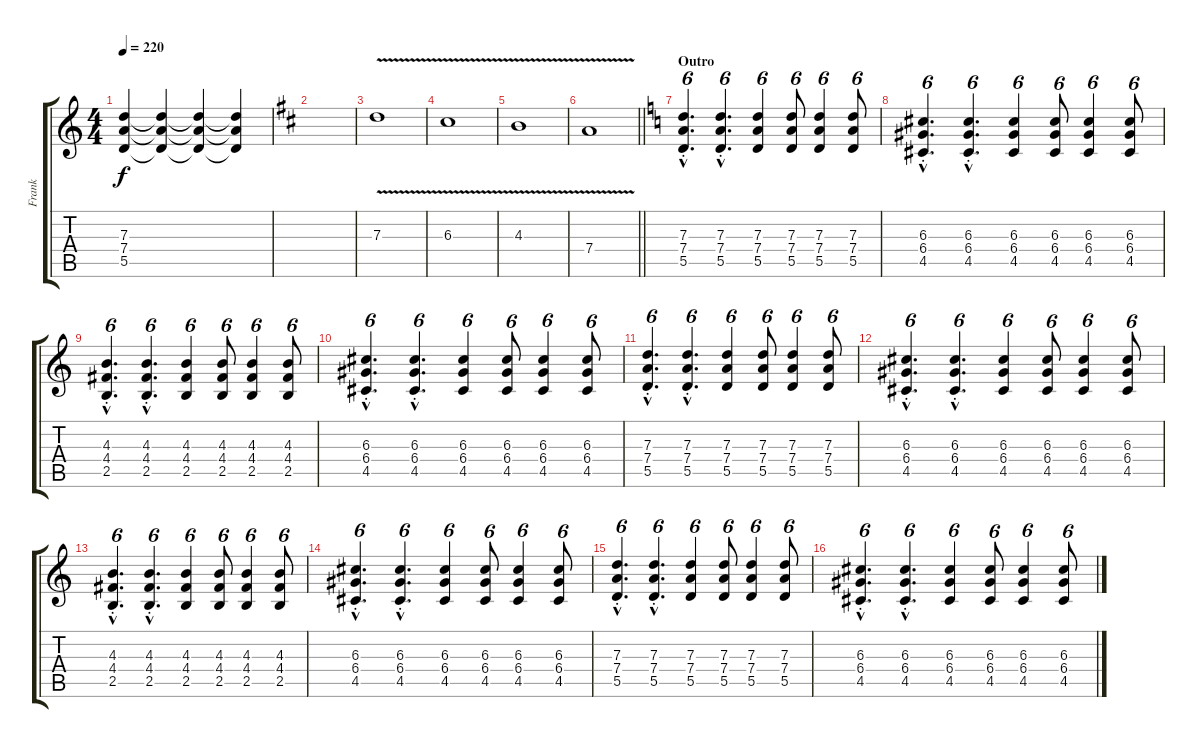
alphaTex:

\track ("Frank" "Frank") {instrument distortionguitar}
\staff {score tabs}
\tuning (E4 B3 G3 D3 A2 E2) {hide}
\ts (4 4)
\tempo 220
\clef g2
\ks c
(7.3{t} 7.4{t} 5.5{t}).4{dy f} (7.3{t} 7.4{t} 5.5{t}).4 (7.3{t} 7.4{t} 5.5{t}).4 (7.3{t} 7.4{t} 5.5{t}).4 |
\ks d
|
7.3{v}.1 |
6.3{v}.1 |
4.3{v}.1 |
\barLineRight lightlight
7.4{v}.1 |
\section ("" "Outro")
\ks c
(7.3{hac st} 7.4{hac st} 5.5{hac st}).4{d tu (6 4)} (7.3{hac st} 7.4{hac st} 5.5{hac st}).4{d tu (6 4)} (7.3 7.4 5.5).4{tu (6 4)} (7.3 7.4 5.5).8{tu (6 4)} (7.3 7.4 5.5).4{tu (6 4)} (7.3 7.4 5.5).8{tu (6 4)} |
(6.3{hac st} 6.4{hac st} 4.5{hac st}).4{d tu (6 4)} (6.3{hac st} 6.4{hac st} 4.5{hac st}).4{d tu (6 4)} (6.3 6.4 4.5).4{tu (6 4)} (6.3 6.4 4.5).8{tu (6 4)} (6.3 6.4 4.5).4{tu (6 4)} (6.3 6.4 4.5).8{tu (6 4)} |
(4.3{hac st} 4.4{hac st} 2.5{hac st}).4{d tu (6 4)} (4.3{hac st} 4.4{hac st} 2.5{hac st}).4{d tu (6 4)} (4.3 4.4 2.5).4{tu (6 4)} (4.3 4.4 2.5).8{tu (6 4)} (4.3 4.4 2.5).4{tu (6 4)} (4.3 4.4 2.5).8{tu (6 4)} |
(6.3{hac st} 6.4{hac st} 4.5{hac st}).4{d tu (6 4)} (6.3{hac st} 6.4{hac st} 4.5{hac st}).4{d tu (6 4)} (6.3 6.4 4.5).4{tu (6 4)} (6.3 6.4 4.5).8{tu (6 4)} (6.3 6.4 4.5).4{tu (6 4)} (6.3 6.4 4.5).8{tu (6 4)} |
(7.3{hac st} 7.4{hac st} 5.5{hac st}).4{d tu (6 4)} (7.3{hac st} 7.4{hac st} 5.5{hac st}).4{d tu (6 4)} (7.3 7.4 5.5).4{tu (6 4)} (7.3 7.4 5.5).8{tu (6 4)} (7.3 7.4 5.5).4{tu (6 4)} (7.3 7.4 5.5).8{tu (6 4)} |
(6.3{hac st} 6.4{hac st} 4.5{hac st}).4{d tu (6 4)} (6.3{hac st} 6.4{hac st} 4.5{hac st}).4{d tu (6 4)} (6.3 6.4 4.5).4{tu (6 4)} (6.3 6.4 4.5).8{tu (6 4)} (6.3 6.4 4.5).4{tu (6 4)} (6.3 6.4 4.5).8{tu (6 4)} |
(4.3{hac st} 4.4{hac st} 2.5{hac st}).4{d tu (6 4)} (4.3{hac st} 4.4{hac st} 2.5{hac st}).4{d tu (6 4)} (4.3 4.4 2.5).4{tu (6 4)} (4.3 4.4 2.5).8{tu (6 4)} (4.3 4.4 2.5).4{tu (6 4)} (4.3 4.4 2.5).8{tu (6 4)} |
(6.3{hac st} 6.4{hac st} 4.5{hac st}).4{d tu (6 4)} (6.3{hac st} 6.4{hac st} 4.5{hac st}).4{d tu (6 4)} (6.3 6.4 4.5).4{tu (6 4)} (6.3 6.4 4.5).8{tu (6 4)} (6.3 6.4 4.5).4{tu (6 4)} (6.3 6.4 4.5).8{tu (6 4)} |
(7.3{hac st} 7.4{hac st} 5.5{hac st}).4{d tu (6 4)} (7.3{hac st} 7.4{hac st} 5.5{hac st}).4{d tu (6 4)} (7.3 7.4 5.5).4{tu (6 4)} (7.3 7.4 5.5).8{tu (6 4)} (7.3 7.4 5.5).4{tu (6 4)} (7.3 7.4 5.5).8{tu (6 4)} |
(6.3{hac st} 6.4{hac st} 4.5{hac st}).4{d tu (6 4)} (6.3{hac st} 6.4{hac st} 4.5{hac st}).4{d tu (6 4)} (6.3 6.4 4.5).4{tu (6 4)} (6.3 6.4 4.5).8{tu (6 4)} (6.3 6.4 4.5).4{tu (6 4)} (6.3 6.4 4.5).8{tu (6 4)}
